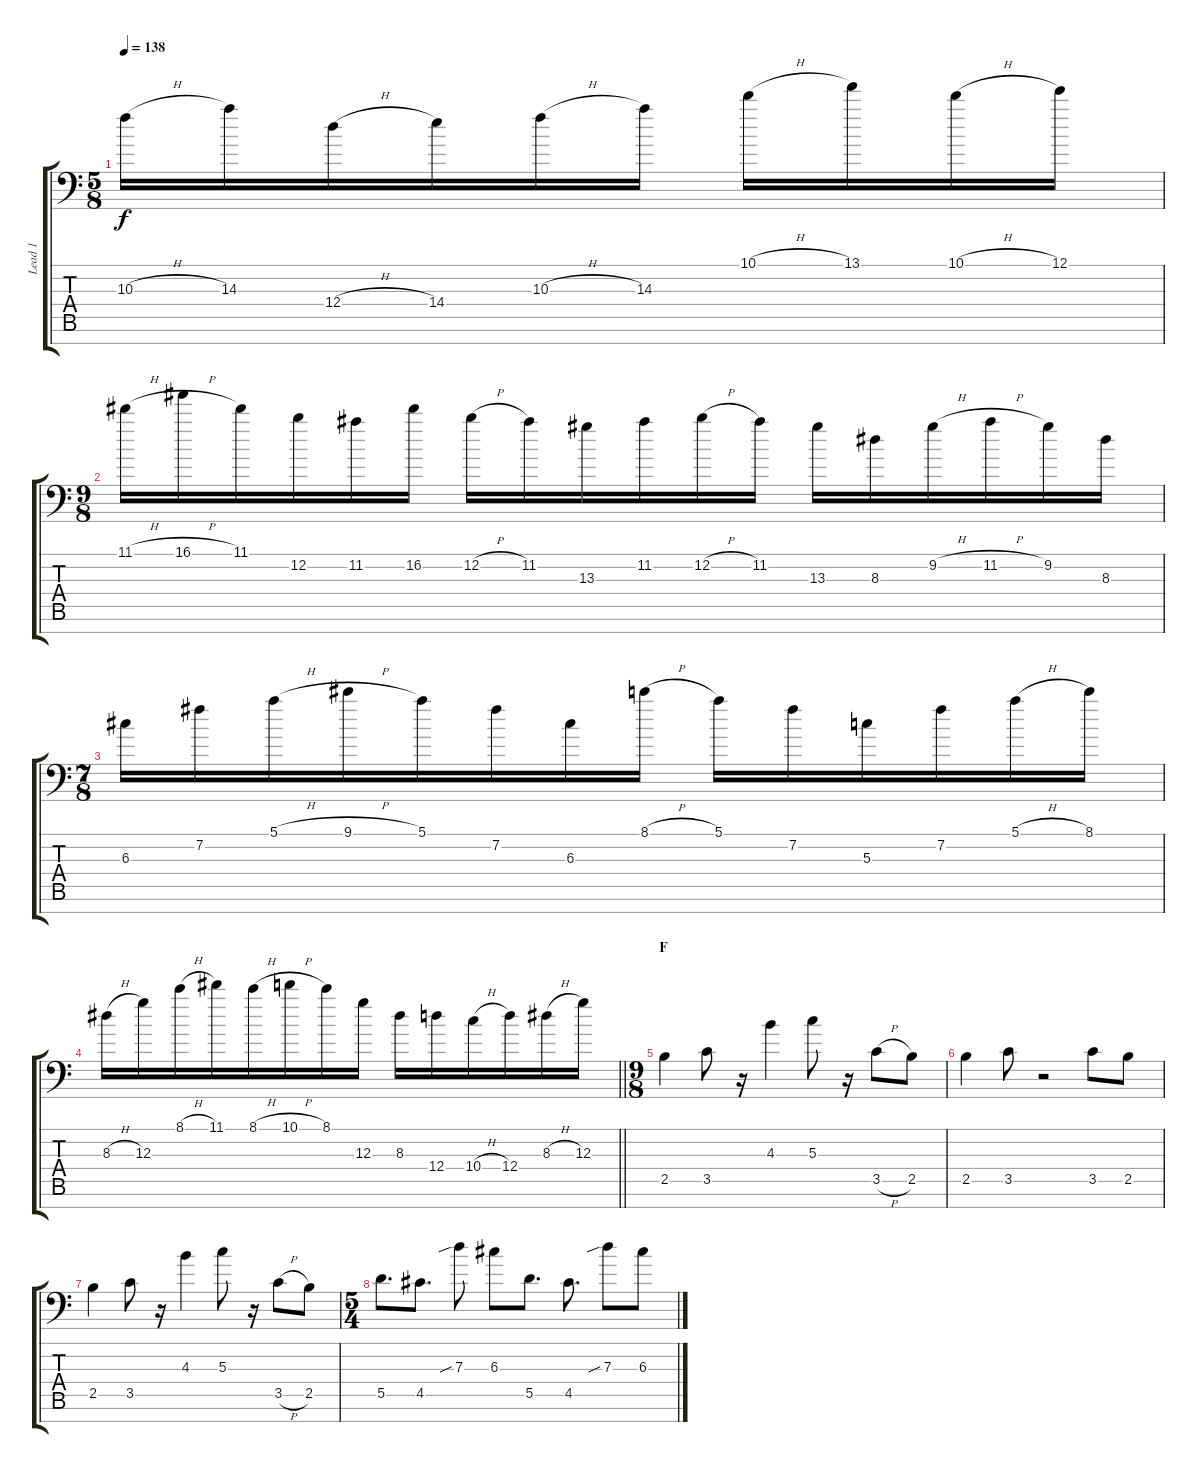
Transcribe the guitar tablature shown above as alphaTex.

\track ("Lead 1" "Lead 1") {instrument distortionguitar}
\staff {score tabs}
\tuning (E4 B3 G3 D3 A2 E2 A1) {hide}
\ts (5 8)
\tempo 138
\clef f4
\ks c
10.3{h}.16{dy f balance 8} 14.3.16 12.4{h}.16 14.4.16 10.3{h}.16 14.3.16 10.1{h}.16 13.1.16 10.1{h}.16 12.1.16 |
\ts (9 8)
11.1{h}.16 16.1{h}.16 11.1.16 12.2.16 11.2.16 16.2.16 12.2{h}.16 11.2.16 13.3.16 11.2.16 12.2{h}.16 11.2.16 13.3.16 8.3.16 9.2{h}.16 11.2{h}.16 9.2.16 8.3.16 |
\ts (7 8)
6.3.16{balance 11} 7.2.16 5.1{h}.16 9.1{h}.16 5.1.16 7.2.16 6.3.16 8.1{h}.16 5.1.16 7.2.16 5.3.16 7.2.16 5.1{h}.16 8.1.16 |
\barLineRight lightlight
8.3{h}.16 12.3.16 8.1{h}.16 11.1.16 8.1{h}.16 10.1{h}.16 8.1.16 12.3.16 8.3.16 12.4.16 10.4{h}.16 12.4.16 8.3{h}.16 12.3.16 |
\ts (9 8)
\section ("" "F")
2.5.4{balance 0} 3.5.8 r.16 4.3.4 5.3.8 r.16 3.5{h}.8 2.5.8 |
2.5.4 3.5.8 r.2 3.5.8 2.5.8 |
2.5.4 3.5.8 r.16 4.3.4 5.3.8 r.16 3.5{h}.8 2.5.8 |
\ts (5 4)
5.5.8{d} 4.5.8{d} 7.3{sib}.8 6.3.8 5.5.8{d} 4.5.8{d} 7.3{sib}.8 6.3.8
